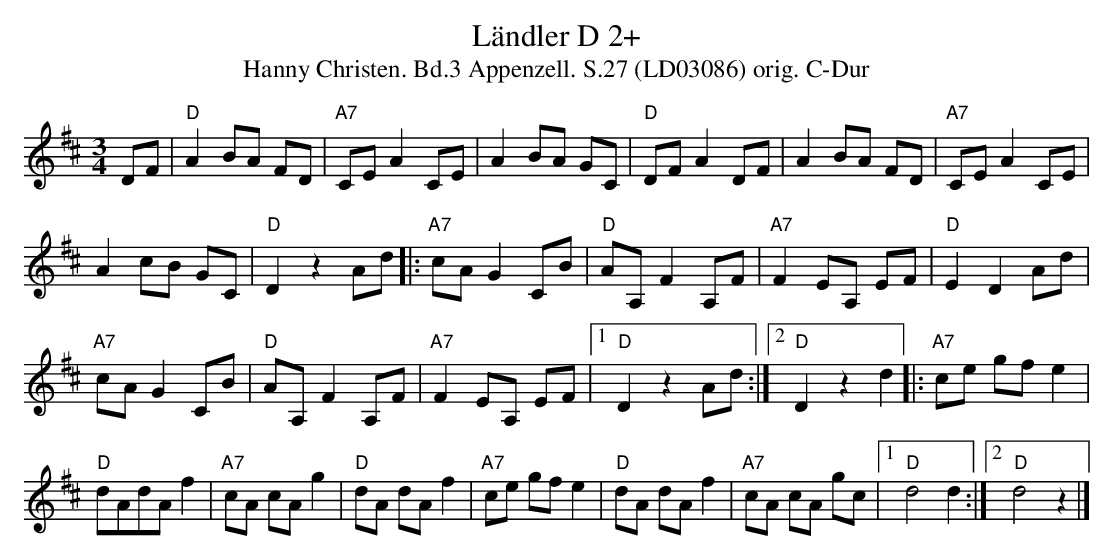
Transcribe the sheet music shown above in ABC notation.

X:1
T:Ländler D 2+
T:Hanny Christen. Bd.3 Appenzell. S.27 (LD03086) orig. C-Dur
M:3/4
L:1/8
K:Dmaj
DF | "D"A2 BA FD | "A7"CE A2 CE | A2 BA GC | "D"DF A2 DF | A2 BA FD | "A7"CE A2 CE |
A2 cB GC | "D"D2 z2 Ad |: "A7"cA G2 CB | "D"AA, F2 A,F | "A7"F2 EA, EF | "D"E2 D2 Ad |
"A7"cA G2 CB | "D"AA, F2 A,F | "A7"F2 EA, EF |1 "D"D2 z2 Ad :|2 "D"D2 z2 d2 |: "A7"ce gf e2 |
"D"dAdA f2 | "A7"cA cA g2 | "D"dA dA f2 | "A7"ce gf e2 | "D"dA dA f2 | "A7"cA cA gc |1 "D"d4 d2 :|2 "D"d4 z2 |]
